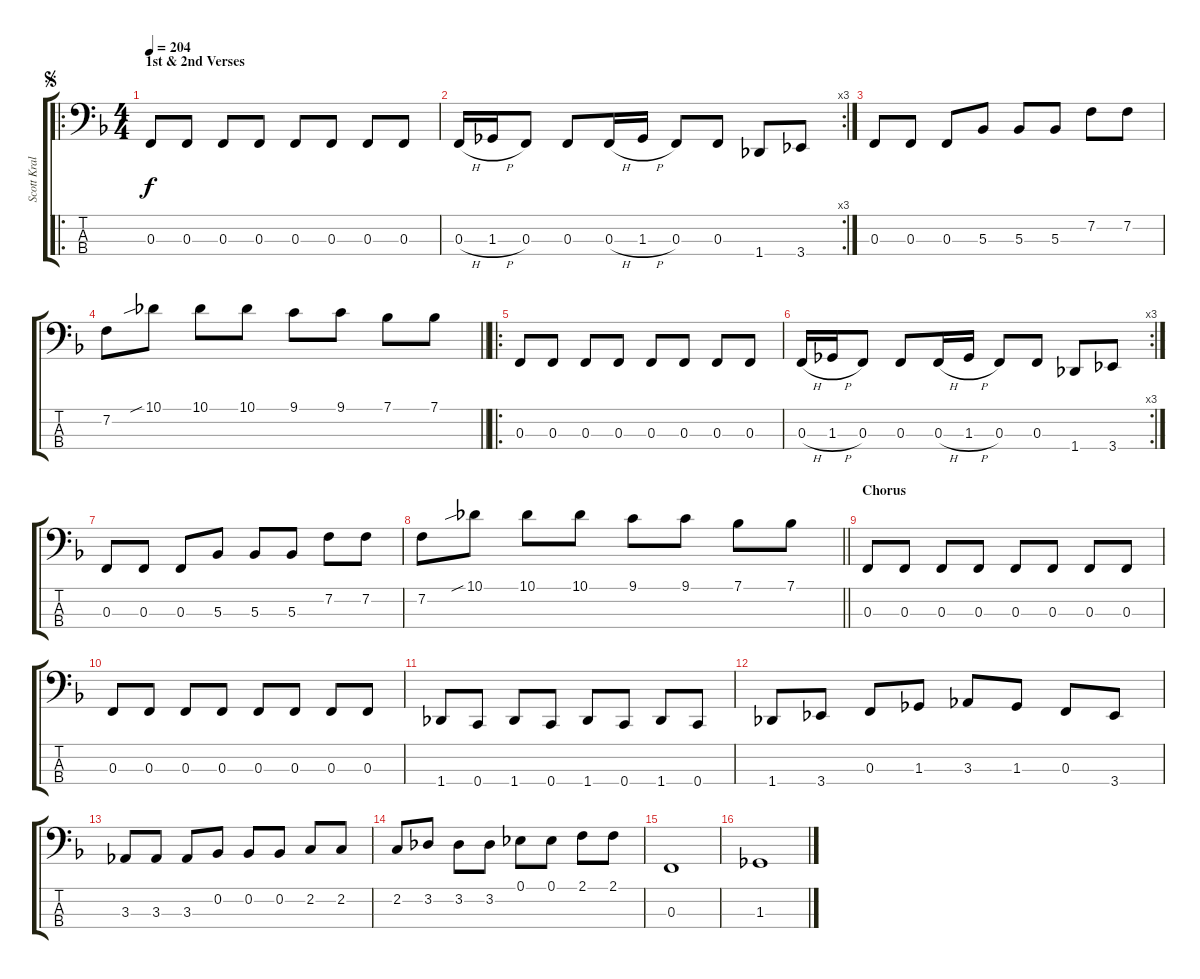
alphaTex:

\track ("Scott Krall" "Scott Kral") {instrument electricbassfinger}
\staff {score tabs}
\tuning (Eb2 Bb1 F1 C1) {hide}
\ro
\ts (4 4)
\section ("" "1st & 2nd Verses")
\jump segno
\tempo 204
\clef f4
\ks f
0.3.8{dy f} 0.3.8 0.3.8 0.3.8 0.3.8 0.3.8 0.3.8 0.3.8 |
\rc 3
0.3{h}.16 1.3{h}.16 0.3.8 0.3.8 0.3{h}.16 1.3{h}.16 0.3.8 0.3.8 1.4.8 3.4.8 |
0.3.8 0.3.8 0.3.8 5.3.8 5.3.8 5.3.8 7.2.8 7.2.8 |
\barLineRight lightlight
7.2.8 10.1{sib}.8 10.1.8 10.1.8 9.1.8 9.1.8 7.1.8 7.1.8 |
\ro
0.3.8 0.3.8 0.3.8 0.3.8 0.3.8 0.3.8 0.3.8 0.3.8 |
\rc 3
0.3{h}.16 1.3{h}.16 0.3.8 0.3.8 0.3{h}.16 1.3{h}.16 0.3.8 0.3.8 1.4.8 3.4.8 |
0.3.8 0.3.8 0.3.8 5.3.8 5.3.8 5.3.8 7.2.8 7.2.8 |
\barLineRight lightlight
7.2.8 10.1{sib}.8 10.1.8 10.1.8 9.1.8 9.1.8 7.1.8 7.1.8 |
\section ("" "Chorus")
0.3.8 0.3.8 0.3.8 0.3.8 0.3.8 0.3.8 0.3.8 0.3.8 |
0.3.8 0.3.8 0.3.8 0.3.8 0.3.8 0.3.8 0.3.8 0.3.8 |
1.4.8 0.4.8 1.4.8 0.4.8 1.4.8 0.4.8 1.4.8 0.4.8 |
1.4.8 3.4.8 0.3.8 1.3.8 3.3.8 1.3.8 0.3.8 3.4.8 |
3.3.8 3.3.8 3.3.8 0.2.8 0.2.8 0.2.8 2.2.8 2.2.8 |
2.2.8 3.2.8 3.2.8 3.2.8 0.1.8 0.1.8 2.1.8 2.1.8 |
0.3.1 |
1.3.1
